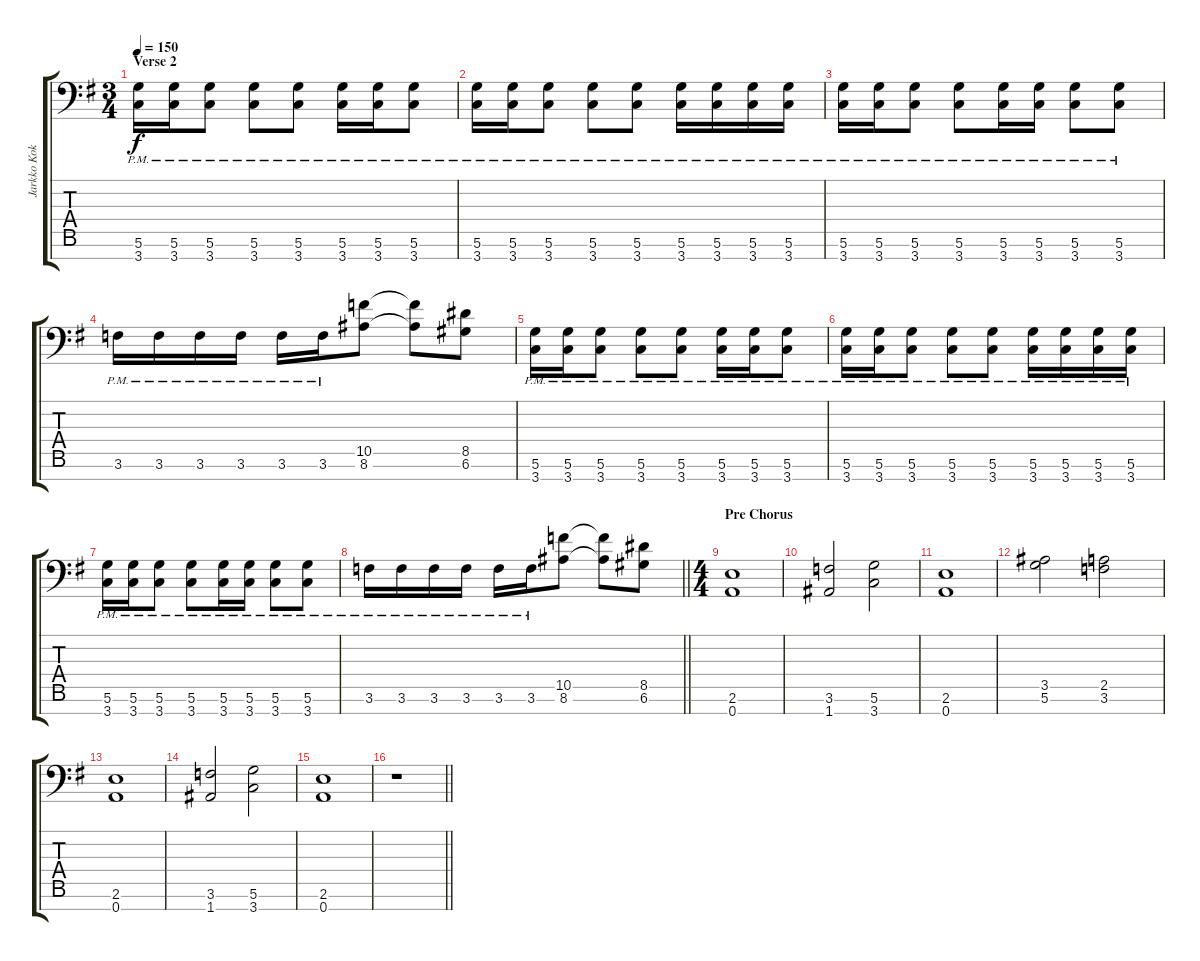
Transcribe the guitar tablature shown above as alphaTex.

\track ("Jarkko Kokko (guitar)" "Jarkko Kok") {instrument distortionguitar}
\staff {score tabs}
\tuning (D4 A3 F3 C3 G2 D2 A1) {hide}
\ts (3 4)
\section ("" "Verse 2")
\tempo 150
\clef f4
\ks eminor
(5.6{pm} 3.7{pm}).16{dy f} (5.6{pm} 3.7{pm}).16 (5.6{pm} 3.7{pm}).8 (5.6{pm} 3.7{pm}).8 (5.6{pm} 3.7{pm}).8 (5.6{pm} 3.7{pm}).16 (5.6{pm} 3.7{pm}).16 (5.6{pm} 3.7{pm}).8 |
(5.6{pm} 3.7{pm}).16 (5.6{pm} 3.7{pm}).16 (5.6{pm} 3.7{pm}).8 (5.6{pm} 3.7{pm}).8 (5.6{pm} 3.7{pm}).8 (5.6{pm} 3.7{pm}).16 (5.6{pm} 3.7{pm}).16 (5.6{pm} 3.7{pm}).16 (5.6{pm} 3.7{pm}).16 |
(5.6{pm} 3.7{pm}).16 (5.6{pm} 3.7{pm}).16 (5.6{pm} 3.7{pm}).8 (5.6{pm} 3.7{pm}).8 (5.6{pm} 3.7{pm}).16 (5.6{pm} 3.7{pm}).16 (5.6{pm} 3.7{pm}).8 (5.6{pm} 3.7{pm}).8 |
3.6{pm}.16 3.6{pm}.16 3.6{pm}.16 3.6{pm}.16 3.6{pm}.16 3.6{pm}.16 (10.5 8.6).8 (10.5{t} 8.6{t}).8 (8.5 6.6).8 |
(5.6{pm} 3.7{pm}).16 (5.6{pm} 3.7{pm}).16 (5.6{pm} 3.7{pm}).8 (5.6{pm} 3.7{pm}).8 (5.6{pm} 3.7{pm}).8 (5.6{pm} 3.7{pm}).16 (5.6{pm} 3.7{pm}).16 (5.6{pm} 3.7{pm}).8 |
(5.6{pm} 3.7{pm}).16 (5.6{pm} 3.7{pm}).16 (5.6{pm} 3.7{pm}).8 (5.6{pm} 3.7{pm}).8 (5.6{pm} 3.7{pm}).8 (5.6{pm} 3.7{pm}).16 (5.6{pm} 3.7{pm}).16 (5.6{pm} 3.7{pm}).16 (5.6{pm} 3.7{pm}).16 |
(5.6{pm} 3.7{pm}).16 (5.6{pm} 3.7{pm}).16 (5.6{pm} 3.7{pm}).8 (5.6{pm} 3.7{pm}).8 (5.6{pm} 3.7{pm}).16 (5.6{pm} 3.7{pm}).16 (5.6{pm} 3.7{pm}).8 (5.6{pm} 3.7{pm}).8 |
\barLineRight lightlight
3.6{pm}.16 3.6{pm}.16 3.6{pm}.16 3.6{pm}.16 3.6{pm}.16 3.6{pm}.16 (10.5 8.6).8 (10.5{t} 8.6{t}).8 (8.5 6.6).8 |
\ts (4 4)
\section ("" "Pre Chorus")
(2.6 0.7).1 |
(3.6 1.7).2 (5.6 3.7).2 |
(2.6 0.7).1 |
(3.5 5.6).2 (2.5 3.6).2 |
(2.6 0.7).1 |
(3.6 1.7).2 (5.6 3.7).2 |
(2.6 0.7).1 |
\barLineRight lightlight
r.1
